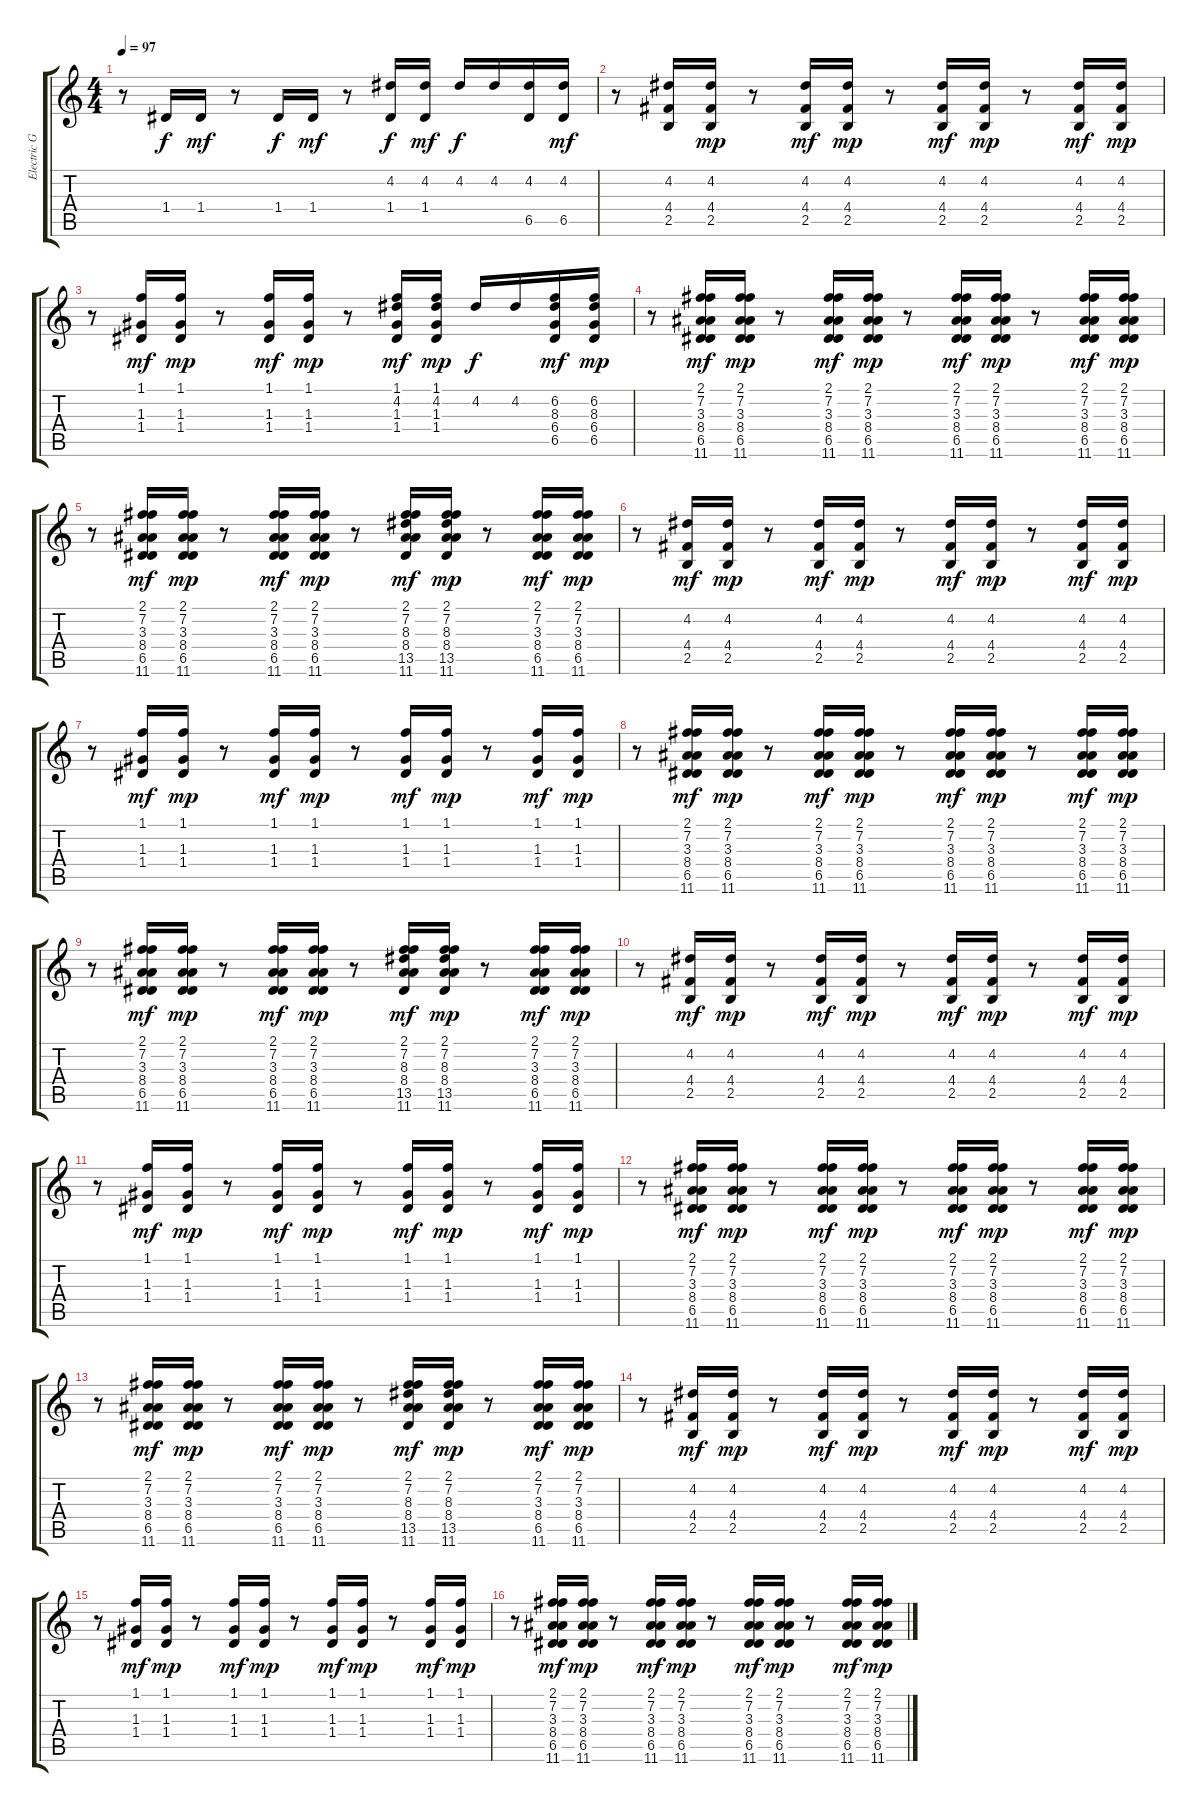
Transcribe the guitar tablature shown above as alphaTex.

\track ("Electric Guitar (muted)" "Electric G") {instrument electricguitarmuted}
\staff {score tabs}
\tuning (E4 B3 G3 D3 A2 E2) {hide}
\ts (4 4)
\tempo 97
\clef g2
\ks c
r.8{dy mf} 1.4.16{dy f} 1.4.16{dy mf} r.8 1.4.16{dy f} 1.4.16{dy mf} r.8 (4.2 1.4).16{dy f} (4.2 1.4).16{dy mf} 4.2.16{dy f} 4.2.16 (4.2 6.5).16 (4.2 6.5).16{dy mf} |
r.8 (4.2 4.4 2.5).16 (4.2 4.4 2.5).16{dy mp} r.8 (4.2 4.4 2.5).16{dy mf} (4.2 4.4 2.5).16{dy mp} r.8 (4.2 4.4 2.5).16{dy mf} (4.2 4.4 2.5).16{dy mp} r.8 (4.2 4.4 2.5).16{dy mf} (4.2 4.4 2.5).16{dy mp} |
r.8 (1.1 1.3 1.4).16{dy mf} (1.1 1.3 1.4).16{dy mp} r.8 (1.1 1.3 1.4).16{dy mf} (1.1 1.3 1.4).16{dy mp} r.8 (1.1 4.2 1.3 1.4).16{dy mf} (1.1 4.2 1.3 1.4).16{dy mp} 4.2.16{dy f} 4.2.16 (6.2 8.3 6.4 6.5).16{dy mf} (6.2 8.3 6.4 6.5).16{dy mp} |
r.8 (2.1 7.2 3.3 8.4 6.5 11.6).16{dy mf} (2.1 7.2 3.3 8.4 6.5 11.6).16{dy mp} r.8 (2.1 7.2 3.3 8.4 6.5 11.6).16{dy mf} (2.1 7.2 3.3 8.4 6.5 11.6).16{dy mp} r.8 (2.1 7.2 3.3 8.4 6.5 11.6).16{dy mf} (2.1 7.2 3.3 8.4 6.5 11.6).16{dy mp} r.8 (2.1 7.2 3.3 8.4 6.5 11.6).16{dy mf} (2.1 7.2 3.3 8.4 6.5 11.6).16{dy mp} |
r.8 (2.1 7.2 3.3 8.4 6.5 11.6).16{dy mf} (2.1 7.2 3.3 8.4 6.5 11.6).16{dy mp} r.8 (2.1 7.2 3.3 8.4 6.5 11.6).16{dy mf} (2.1 7.2 3.3 8.4 6.5 11.6).16{dy mp} r.8 (2.1 7.2 8.3 8.4 13.5 11.6).16{dy mf} (2.1 7.2 8.3 8.4 13.5 11.6).16{dy mp} r.8 (2.1 7.2 3.3 8.4 6.5 11.6).16{dy mf} (2.1 7.2 3.3 8.4 6.5 11.6).16{dy mp} |
r.8 (4.2 4.4 2.5).16{dy mf} (4.2 4.4 2.5).16{dy mp} r.8 (4.2 4.4 2.5).16{dy mf} (4.2 4.4 2.5).16{dy mp} r.8 (4.2 4.4 2.5).16{dy mf} (4.2 4.4 2.5).16{dy mp} r.8 (4.2 4.4 2.5).16{dy mf} (4.2 4.4 2.5).16{dy mp} |
r.8 (1.1 1.3 1.4).16{dy mf} (1.1 1.3 1.4).16{dy mp} r.8 (1.1 1.3 1.4).16{dy mf} (1.1 1.3 1.4).16{dy mp} r.8 (1.1 1.3 1.4).16{dy mf} (1.1 1.3 1.4).16{dy mp} r.8 (1.1 1.3 1.4).16{dy mf} (1.1 1.3 1.4).16{dy mp} |
r.8 (2.1 7.2 3.3 8.4 6.5 11.6).16{dy mf} (2.1 7.2 3.3 8.4 6.5 11.6).16{dy mp} r.8 (2.1 7.2 3.3 8.4 6.5 11.6).16{dy mf} (2.1 7.2 3.3 8.4 6.5 11.6).16{dy mp} r.8 (2.1 7.2 3.3 8.4 6.5 11.6).16{dy mf} (2.1 7.2 3.3 8.4 6.5 11.6).16{dy mp} r.8 (2.1 7.2 3.3 8.4 6.5 11.6).16{dy mf} (2.1 7.2 3.3 8.4 6.5 11.6).16{dy mp} |
r.8 (2.1 7.2 3.3 8.4 6.5 11.6).16{dy mf} (2.1 7.2 3.3 8.4 6.5 11.6).16{dy mp} r.8 (2.1 7.2 3.3 8.4 6.5 11.6).16{dy mf} (2.1 7.2 3.3 8.4 6.5 11.6).16{dy mp} r.8 (2.1 7.2 8.3 8.4 13.5 11.6).16{dy mf} (2.1 7.2 8.3 8.4 13.5 11.6).16{dy mp} r.8 (2.1 7.2 3.3 8.4 6.5 11.6).16{dy mf} (2.1 7.2 3.3 8.4 6.5 11.6).16{dy mp} |
r.8 (4.2 4.4 2.5).16{dy mf} (4.2 4.4 2.5).16{dy mp} r.8 (4.2 4.4 2.5).16{dy mf} (4.2 4.4 2.5).16{dy mp} r.8 (4.2 4.4 2.5).16{dy mf} (4.2 4.4 2.5).16{dy mp} r.8 (4.2 4.4 2.5).16{dy mf} (4.2 4.4 2.5).16{dy mp} |
r.8 (1.1 1.3 1.4).16{dy mf} (1.1 1.3 1.4).16{dy mp} r.8 (1.1 1.3 1.4).16{dy mf} (1.1 1.3 1.4).16{dy mp} r.8 (1.1 1.3 1.4).16{dy mf} (1.1 1.3 1.4).16{dy mp} r.8 (1.1 1.3 1.4).16{dy mf} (1.1 1.3 1.4).16{dy mp} |
r.8 (2.1 7.2 3.3 8.4 6.5 11.6).16{dy mf} (2.1 7.2 3.3 8.4 6.5 11.6).16{dy mp} r.8 (2.1 7.2 3.3 8.4 6.5 11.6).16{dy mf} (2.1 7.2 3.3 8.4 6.5 11.6).16{dy mp} r.8 (2.1 7.2 3.3 8.4 6.5 11.6).16{dy mf} (2.1 7.2 3.3 8.4 6.5 11.6).16{dy mp} r.8 (2.1 7.2 3.3 8.4 6.5 11.6).16{dy mf} (2.1 7.2 3.3 8.4 6.5 11.6).16{dy mp} |
r.8 (2.1 7.2 3.3 8.4 6.5 11.6).16{dy mf} (2.1 7.2 3.3 8.4 6.5 11.6).16{dy mp} r.8 (2.1 7.2 3.3 8.4 6.5 11.6).16{dy mf} (2.1 7.2 3.3 8.4 6.5 11.6).16{dy mp} r.8 (2.1 7.2 8.3 8.4 13.5 11.6).16{dy mf} (2.1 7.2 8.3 8.4 13.5 11.6).16{dy mp} r.8 (2.1 7.2 3.3 8.4 6.5 11.6).16{dy mf} (2.1 7.2 3.3 8.4 6.5 11.6).16{dy mp} |
r.8 (4.2 4.4 2.5).16{dy mf} (4.2 4.4 2.5).16{dy mp} r.8 (4.2 4.4 2.5).16{dy mf} (4.2 4.4 2.5).16{dy mp} r.8 (4.2 4.4 2.5).16{dy mf} (4.2 4.4 2.5).16{dy mp} r.8 (4.2 4.4 2.5).16{dy mf} (4.2 4.4 2.5).16{dy mp} |
r.8 (1.1 1.3 1.4).16{dy mf} (1.1 1.3 1.4).16{dy mp} r.8 (1.1 1.3 1.4).16{dy mf} (1.1 1.3 1.4).16{dy mp} r.8 (1.1 1.3 1.4).16{dy mf} (1.1 1.3 1.4).16{dy mp} r.8 (1.1 1.3 1.4).16{dy mf} (1.1 1.3 1.4).16{dy mp} |
r.8 (2.1 7.2 3.3 8.4 6.5 11.6).16{dy mf} (2.1 7.2 3.3 8.4 6.5 11.6).16{dy mp} r.8 (2.1 7.2 3.3 8.4 6.5 11.6).16{dy mf} (2.1 7.2 3.3 8.4 6.5 11.6).16{dy mp} r.8 (2.1 7.2 3.3 8.4 6.5 11.6).16{dy mf} (2.1 7.2 3.3 8.4 6.5 11.6).16{dy mp} r.8 (2.1 7.2 3.3 8.4 6.5 11.6).16{dy mf} (2.1 7.2 3.3 8.4 6.5 11.6).16{dy mp}
